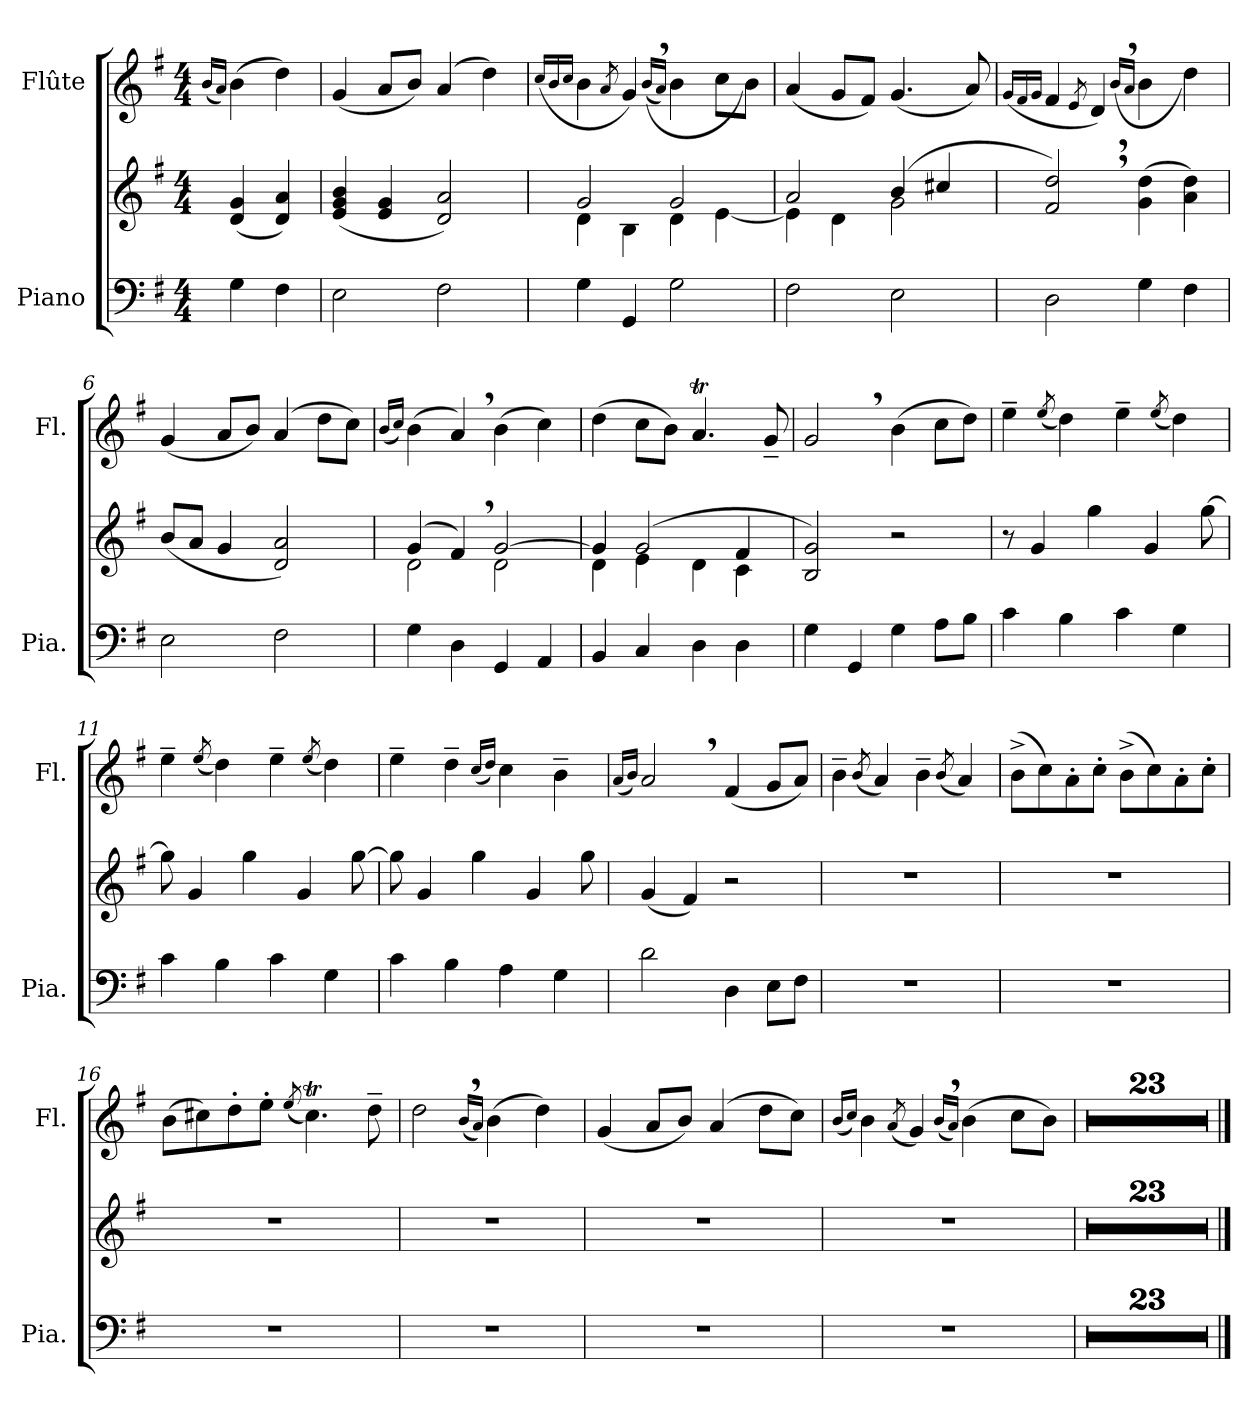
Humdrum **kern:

**kern	**kern	**kern
*part2	*part2	*part1
*staff3	*staff2	*staff1
*I"Piano	*	*I"Flûte
*I'Pia.	*	*I'Fl.
*clefF4	*clefG2	*clefG2
*k[f#]	*k[f#]	*k[f#]
*M4/4	*M4/4	*M4/4
*MM92	*MM92	*MM92
=1	=1	=1
.	.	(<16qb/LL
.	.	16qa/JJ)
4G\	(<4d/ 4g/	(>4b\
4F#\	4d/ 4a/)	4dd\)
=2	=2	=2
2E\	(<4e/ 4g/ 4b/	(<4g/
.	4e/ 4g/	8a/L
.	.	8b/J)
2F#\	2d/ 2a/)	(>4a/
.	.	4dd\)
=3	=3	=3
.	.	(<16qcc/LL
.	.	16qb/
.	.	16qcc/JJ
*	*^	*
4G\	2g/	4d\	4b\
.	.	.	8qa/
4GG/	.	4B\	4g,/)
.	.	.	(<(<16qb/LL
.	.	.	16qa/JJ)
2G\	2g/	4d\	4b\
.	.	[4e\	8cc\L
.	.	.	8b\J)
=4	=4	=4	=4
2F#\	2a/	4e\]	(<4a/
.	.	4d\	8g/L
.	.	.	8f#/J)
2E\	(>4b/	2g\	(<4.g/
.	4cc#X/	.	.
.	.	.	8a/)
*	*v	*v	*
=5	=5	=5
.	.	(<16qg/LL
.	.	16qf#/
.	.	16qg/JJ
2D\	2f#/, 2dd/,)	4f#/
.	.	8qe/
.	.	4d,/)
.	.	(<16qb/LL
.	.	16qa/JJ
4G\	(>4g\ 4dd\	4b\
4F#\	4a\ 4dd\)	4dd\)
=6	=6	=6
2E\	(<8b/L	(<4g/
.	8a/J	.
.	4g/	8a/L
.	.	8b/J)
2F#\	2d/ 2a/)	(>4a/
.	.	8dd\L
.	.	8cc\J)
!!LO:LB:g=z
=7	=7	=7
.	.	(<16qb/LL
.	.	16qcc/JJ)
*	*^	*
4G\	(>4g/	2d\	(>4b\
4D\	4f#,/)	.	4a,/)
4GG/	[2g/	2d\	(>4b\
4AA/	.	.	4cc\)
=8	=8	=8	=8
4BB/	4g/]	4d\	(>4dd\
4C/	(>2g/	4e\	8cc\L
.	.	.	8b\J)
4D\	.	4d\	4.aT/
4D\	4f#/	4c\	.
.	.	.	8g~/
*	*v	*v	*
=9	=9	=9
4G\	2B/ 2g/)	2g,/
4GG/	.	.
4G\	2r	(>4b\
8A\L	.	8cc\L
8B\J	.	8dd\J)
=10	=10	=10
4c\	8r	4ee~\
.	4g/	.
.	.	(<8qee/
4B\	.	4dd\)
.	4gg\	.
4c\	.	4ee~\
.	4g/	.
.	.	(<8qee/
4G\	.	4dd\)
.	[8gg\	.
=11	=11	=11
4c\	8gg\]	4ee~\
.	4g/	.
.	.	(<8qee/
4B\	.	4dd\)
.	4gg\	.
4c\	.	4ee~\
.	4g/	.
.	.	(<8qee/
4G\	.	4dd\)
.	[8gg\	.
!!LO:LB:g=z
=12	=12	=12
4c\	8gg\]	4ee~\
.	4g/	.
4B\	.	4dd~\
.	4gg\	.
.	.	(<16qcc/LL
.	.	16qdd/JJ)
4A\	.	4cc\
.	4g/	.
4G\	.	4b~\
.	8gg\	.
=13	=13	=13
.	.	(<16qa/LL
.	.	16qb/JJ)
2d\	(<4g/	2a,/
.	4f#/)	.
4D\	2r	(<4f#/
8E\L	.	8g/L
8F#\J	.	8a/J)
!!LO:LB:g=z
=14	=14	=14
1r	1r	4b~\
.	.	(<8qb/
.	.	4a/)
.	.	4b~\
.	.	(<8qb/
.	.	4a/)
=15	=15	=15
1r	1r	(>8b^\L
.	.	8cc\)
.	.	8a'\
.	.	8cc'\J
.	.	(>8b^\L
.	.	8cc\)
.	.	8a'\
.	.	8cc'\J
=16	=16	=16
1r	1r	(>8b\L
.	.	8cc#X\)
.	.	8dd'\
.	.	8ee'\J
.	.	(<8qee/
.	.	4.cc#t\)
.	.	8dd~\
=17	=17	=17
1r	1r	2dd,\
.	.	(<16qb/LL
.	.	16qa/JJ)
.	.	(>4b\
.	.	4dd\)
=18	=18	=18
1r	1r	(<4g/
.	.	8a/L
.	.	8b/J)
.	.	(>4a/
.	.	8dd\L
.	.	8cc\J)
!!LO:PB:g=z
=19	=19	=19
.	.	(<16qb/LL
.	.	16qcc/JJ)
1r	1r	4b\
.	.	(<8qa/
.	.	4g,/)
.	.	(<16qb/LL
.	.	16qa/JJ)
.	.	(>4b\
.	.	8cc\L
.	.	8b\J)
=20	=20	=20
1r	1r	1r
=21	=21	=21
1r	1r	1r
=22	=22	=22
1r	1r	1r
=23	=23	=23
1r	1r	1r
=24	=24	=24
1r	1r	1r
=25	=25	=25
1r	1r	1r
=26	=26	=26
1r	1r	1r
=27	=27	=27
1r	1r	1r
=28	=28	=28
1r	1r	1r
=29	=29	=29
1r	1r	1r
=30	=30	=30
1r	1r	1r
=31	=31	=31
1r	1r	1r
=32	=32	=32
1r	1r	1r
!!LO:LB:g=z
=33	=33	=33
1r	1r	1r
=34	=34	=34
1r	1r	1r
=35	=35	=35
1r	1r	1r
=36	=36	=36
1r	1r	1r
=37	=37	=37
1r	1r	1r
=38	=38	=38
1r	1r	1r
=39	=39	=39
1r	1r	1r
=40	=40	=40
1r	1r	1r
=41	=41	=41
1r	1r	1r
=42	=42	=42
1r	1r	1r
==	==	==
*-	*-	*-
